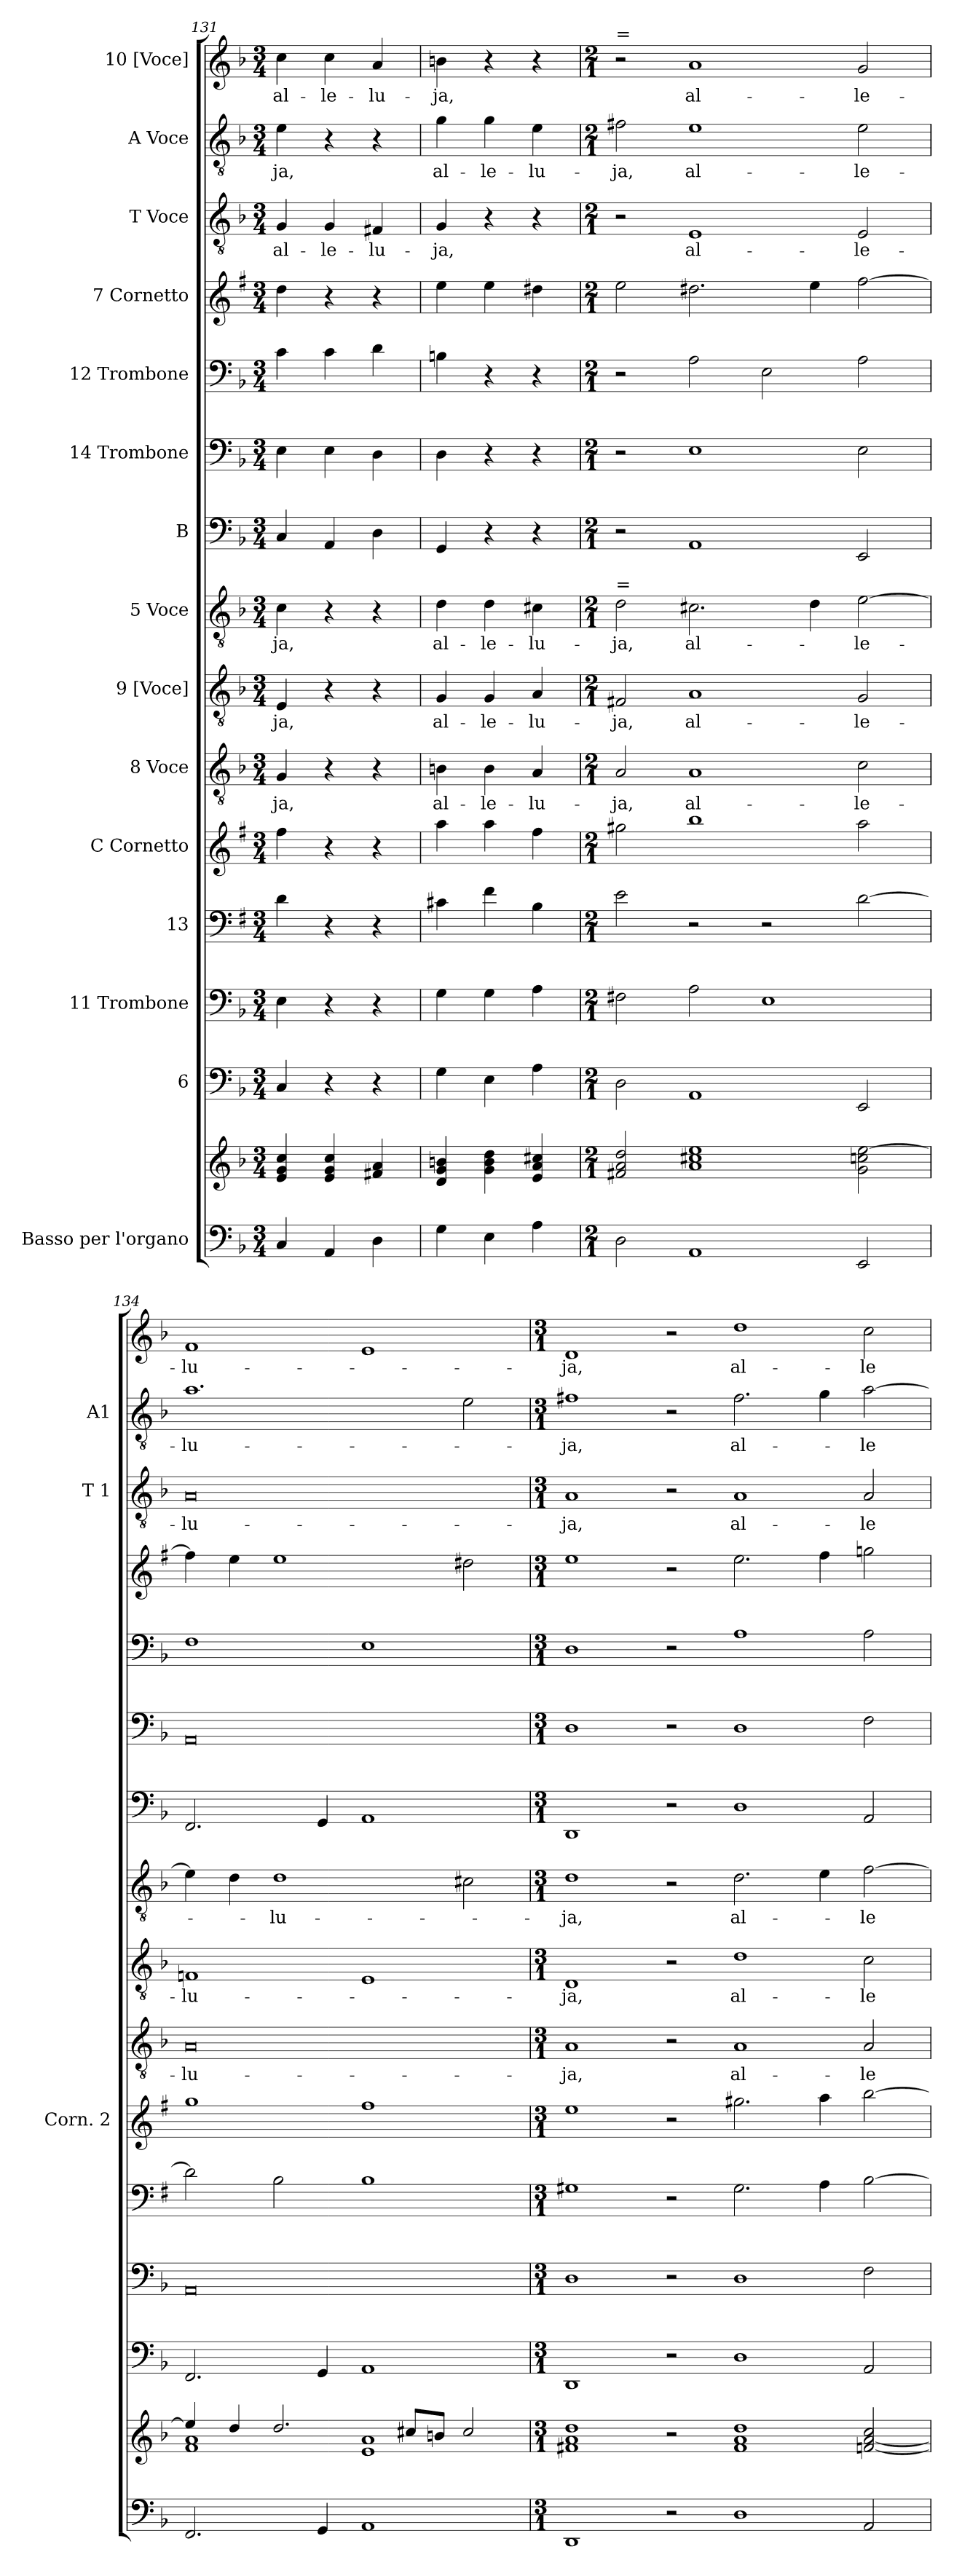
**kern	**kern	**kern	**kern	**kern	**kern	**kern	**text	**kern	**text	**kern	**text	**kern	**kern	**kern	**kern	**kern	**text	**kern	**text	**kern	**text
*part15	*part15	*part14	*part13	*part12	*part11	*part10	*part10	*part9	*part9	*part8	*part8	*part7	*part6	*part5	*part4	*part3	*part3	*part2	*part2	*part1	*part1
*staff16	*staff15	*staff14	*staff13	*staff12	*staff11	*staff10	*staff10	*staff9	*staff9	*staff8	*staff8	*staff7	*staff6	*staff5	*staff4	*staff3	*staff3	*staff2	*staff2	*staff1	*staff1
*I"Basso per l'organo	*	*I"6	*I"11 Trombone	*I"13	*I"C Cornetto	*I"8 Voce	*	*I"9 [Voce]	*	*I"5 Voce	*	*I"B	*I"14 Trombone	*I"12 Trombone	*I"7 Cornetto	*I"T Voce	*	*I"A Voce	*	*I"10 [Voce]	*
*	*	*	*	*	*I'Corn. 2	*	*	*	*	*	*	*	*	*	*	*I'T 1	*	*I'A1	*	*	*
*clefF4	*clefG2	*clefF4	*clefF4	*clefF4	*clefG2	*clefGv2	*	*clefGv2	*	*clefGv2	*	*clefF4	*clefF4	*clefF4	*clefG2	*clefGv2	*	*clefGv2	*	*clefG2	*
*	*	*	*	*ITrd1c2	*ITrd1c2	*	*	*	*	*	*	*	*	*	*ITrd1c2	*	*	*	*	*	*
*k[b-]	*k[b-]	*k[b-]	*k[b-]	*k[b-]	*k[b-]	*k[b-]	*	*k[b-]	*	*k[b-]	*	*k[b-]	*k[b-]	*k[b-]	*k[b-]	*k[b-]	*	*k[b-]	*	*k[b-]	*
*F:	*F:	*F:	*F:	*F:	*F:	*F:	*	*F:	*	*F:	*	*F:	*F:	*F:	*F:	*F:	*	*F:	*	*F:	*
*M3/4	*M3/4	*M3/4	*M3/4	*M3/4	*M3/4	*M3/4	*	*M3/4	*	*M3/4	*	*M3/4	*M3/4	*M3/4	*M3/4	*M3/4	*	*M3/4	*	*M3/4	*
=131	=131	=131	=131	=131	=131	=131	=131	=131	=131	=131	=131	=131	=131	=131	=131	=131	=131	=131	=131	=131	=131
!	!	!	!	!	!	!	!LO:LY:b	!	!LO:LY:b	!	!LO:LY:b	!	!	!	!	!	!LO:LY:b	!	!LO:LY:b	!	!LO:LY:b
4C/	4e/ 4g/ 4cc/	4C/	4E\	4c\	4ee\	4G/	-ja,	4E/	-ja,	4c\	-ja,	4C/	4E\	4c\	4cc\	4G/	al-	4e\	-ja,	4cc\	al-
!	!	!	!	!	!	!	!	!	!	!	!	!	!	!	!	!	!LO:LY:b	!	!	!	!LO:LY:b
4AA/	4e/ 4g/ 4cc/	4r	4r	4r	4r	4r	.	4r	.	4r	.	4AA/	4E\	4c\	4r	4G/	-le-	4r	.	4cc\	-le-
!	!	!	!	!	!	!	!	!	!	!	!	!	!	!	!	!	!LO:LY:b	!	!	!	!LO:LY:b
4D\	4f#X/ 4a/	4r	4r	4r	4r	4r	.	4r	.	4r	.	4D\	4D\	4d\	4r	4F#X/	-lu-	4r	.	4a/	-lu-
=132	=132	=132	=132	=132	=132	=132	=132	=132	=132	=132	=132	=132	=132	=132	=132	=132	=132	=132	=132	=132	=132
!	!	!	!	!	!	!	!LO:LY:b	!	!LO:LY:b	!	!LO:LY:b	!	!	!	!	!	!LO:LY:b	!	!LO:LY:b	!	!LO:LY:b
4G\	4d/ 4g/ 4bn/	4G\	4G\	4Bn\	4gg\	4Bn\	al-	4G/	al-	4d\	al-	4GG/	4D\	4Bn\	4dd\	4G/	-ja,	4g\	al-	4bn\	-ja,
!	!	!	!	!	!	!	!LO:LY:b	!	!LO:LY:b	!	!LO:LY:b	!	!	!	!	!	!	!	!LO:LY:b	!	!
4E\	4g\ 4b\ 4dd\	4E\	4G\	4e\	4gg\	4B\	-le-	4G/	-le-	4d\	-le-	4r	4r	4r	4dd\	4r	.	4g\	-le-	4r	.
!	!	!	!	!	!	!	!LO:LY:b	!	!LO:LY:b	!	!LO:LY:b	!	!	!	!	!	!	!	!LO:LY:b	!	!
4A\	4e/ 4a/ 4cc#X/	4A\	4A\	4A\	4ee\	4A/	-lu-	4A/	-lu-	4c#X\	-lu-	4r	4r	4r	4cc#X\	4r	.	4e\	-lu-	4r	.
!!LO:PB:g=z
=133	=133	=133	=133	=133	=133	=133	=133	=133	=133	=133	=133	=133	=133	=133	=133	=133	=133	=133	=133	=133	=133
*M2/1	*M2/1	*M2/1	*M2/1	*M2/1	*M2/1	*M2/1	*	*M2/1	*	*M2/1	*	*M2/1	*M2/1	*M2/1	*M2/1	*M2/1	*	*M2/1	*	*M2/1	*
!	!	!	!	!	!	!	!	!	!	!	!	!	!	!	!	!	!	!	!	!LO:TX:a:i:t==	!
!	!	!	!	!	!	!	!	!	!	!LO:TX:a:i:t==	!	!	!	!	!	!	!	!	!	!	!
!	!	!	!	!	!	!	!LO:LY:b	!	!LO:LY:b	!	!LO:LY:b	!	!	!	!	!	!	!	!LO:LY:b	!	!
2D\	2f#X/ 2a/ 2dd/	2D\	2F#X\	2d\	2ff#X\	2A/	-ja,	2F#X/	-ja,	2d\	-ja,	2r	2r	2r	2dd\	2r	.	2f#X\	-ja,	2r	.
!	!	!	!	!	!	!	!LO:LY:b	!	!LO:LY:b	!	!LO:LY:b	!	!	!	!	!	!LO:LY:b	!	!LO:LY:b	!	!LO:LY:b
1AA	1a 1cc#X 1ee	1AA	2A\	2r	1aa	1A	al-	1A	al-	2.c#X\	al-	1AA	1E	2A\	2.cc#X\	1E	al-	1e	al-	1a	al-
.	.	.	1E	2r	.	.	.	.	.	.	.	.	.	2E\	.	.	.	.	.	.	.
.	.	.	.	.	.	.	.	.	.	4d\	.	.	.	.	4dd\	.	.	.	.	.	.
!	!	!	!	!	!	!	!LO:LY:b	!	!LO:LY:b	!	!LO:LY:b	!	!	!	!	!	!LO:LY:b	!	!LO:LY:b	!	!LO:LY:b
2EE/	2g\ 2ccn\ [2ee\	2EE/	.	[2c\	2gg\	2c\	-le-	2G/	-le-	[2e\	-le-	2EE/	2E\	2A\	[2ee\	2E/	-le-	2e\	-le-	2g/	-le-
=134	=134	=134	=134	=134	=134	=134	=134	=134	=134	=134	=134	=134	=134	=134	=134	=134	=134	=134	=134	=134	=134
*	*^	*	*	*	*	*	*	*	*	*	*	*	*	*	*	*	*	*	*	*	*
!	!	!	!	!	!	!	!	!LO:LY:b	!	!LO:LY:b	!	!	!	!	!	!	!	!LO:LY:b	!	!LO:LY:b	!	!LO:LY:b
2.FF/	4ee/]	1f 1a	2.FF/	0AA	2c\]	1ff	0A	-lu-	1Fn	-lu-	4e\]	.	2.FF/	0AA	1F	4ee\]	0A	-lu-	1.a	-lu-	1f	-lu-
.	4dd/	.	.	.	.	.	.	.	.	.	4d\	.	.	.	.	4dd\	.	.	.	.	.	.
!	!	!	!	!	!	!	!	!	!	!	!	!LO:LY:b	!	!	!	!	!	!	!	!	!	!
.	2.dd/	.	.	.	2A\	.	.	.	.	.	1d	-lu-	.	.	.	1dd	.	.	.	.	.	.
4GG/	.	.	4GG/	.	.	.	.	.	.	.	.	.	4GG/	.	.	.	.	.	.	.	.	.
1AA	.	1e 1a	1AA	.	1A	1ee	.	.	1E	.	.	.	1AA	.	1E	.	.	.	.	.	1e	.
.	8cc#X/L	.	.	.	.	.	.	.	.	.	.	.	.	.	.	.	.	.	.	.	.	.
.	8bn/J	.	.	.	.	.	.	.	.	.	.	.	.	.	.	.	.	.	.	.	.	.
.	2cc#/	.	.	.	.	.	.	.	.	.	2c#X\	.	.	.	.	2cc#X\	.	.	2e\	.	.	.
*	*v	*v	*	*	*	*	*	*	*	*	*	*	*	*	*	*	*	*	*	*	*	*
=135	=135	=135	=135	=135	=135	=135	=135	=135	=135	=135	=135	=135	=135	=135	=135	=135	=135	=135	=135	=135	=135
*M3/1	*M3/1	*M3/1	*M3/1	*M3/1	*M3/1	*M3/1	*	*M3/1	*	*M3/1	*	*M3/1	*M3/1	*M3/1	*M3/1	*M3/1	*	*M3/1	*	*M3/1	*
!	!	!	!	!	!	!	!LO:LY:b	!	!LO:LY:b	!	!LO:LY:b	!	!	!	!	!	!LO:LY:b	!	!LO:LY:b	!	!LO:LY:b
1DD	1f#X 1a 1dd	1DD	1D	1F#X	1dd	1A	-ja,	1D	-ja,	1d	-ja,	1DD	1D	1D	1dd	1A	-ja,	1f#X	-ja,	1d	-ja,
2r	2r	2r	2r	2r	2r	2r	.	2r	.	2r	.	2r	2r	2r	2r	2r	.	2r	.	2r	.
!	!	!	!	!	!	!	!LO:LY:b	!	!LO:LY:b	!	!LO:LY:b	!	!	!	!	!	!LO:LY:b	!	!LO:LY:b	!	!LO:LY:b
1D	1f# 1a 1dd	1D	1D	2.F#\	2.ff#X\	1A	al-	1d	al-	2.d\	al-	1D	1D	1A	2.dd\	1A	al-	2.f#\	al-	1dd	al-
.	.	.	.	4G\	4gg\	.	.	.	.	4e\	.	.	.	.	4ee\	.	.	4g\	.	.	.
!	!	!	!	!	!	!	!LO:LY:b	!	!LO:LY:b	!	!LO:LY:b	!	!	!	!	!	!LO:LY:b	!	!LO:LY:b	!	!LO:LY:b
2AA/	[2fn/ [2a/ 2cc/	2AA/	2F\	[2A\	[2aa\	2A/	-le-	2c\	-le-	[2f\	-le-	2AA/	2F\	2A\	2ffn\	2A/	-le-	[2a\	-le-	2cc\	-le-
=	=	=	=	=	=	=	=	=	=	=	=	=	=	=	=	=	=	=	=	=	=
*-	*-	*-	*-	*-	*-	*-	*-	*-	*-	*-	*-	*-	*-	*-	*-	*-	*-	*-	*-	*-	*-
